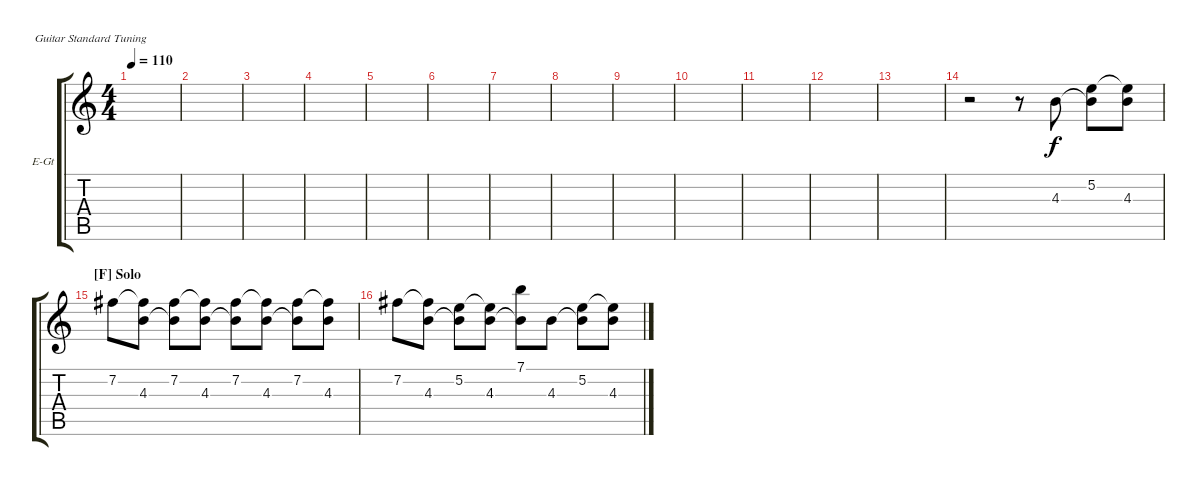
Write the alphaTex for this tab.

\bracketExtendMode groupsimilarinstruments
\firstSystemTrackNameOrientation horizontal
\otherSystemsTrackNameOrientation horizontal
\track ("Electric Guitar 2" "E-Gt") {instrument overdrivenguitar}
\staff {score tabs}
\tuning (E4 B3 G3 D3 A2 E2)
\ts (4 4)
\tempo 110
\clef g2
\scale
0.333333
\ks c
|
\scale
0.333333 |
\scale
0.333333 |
\scale
0.333333 |
\scale
0.333333 |
\scale
0.333333 |
\scale
0.333333 |
\scale
0.333333 |
\scale
0.333333 |
\scale
0.333333 |
\scale
0.333333 |
\scale
0.333333 |
\scale
0.333333 |
\scale
0.333333 r.2 r.8 4.3.8 (5.2 4.3{t}).8 (5.2{t} 4.3).8 |
\section ("F" "Solo")
\scale
0.333333 7.2.8 (7.2{t} 4.3).8 (7.2 4.3{t}).8 (7.2{t} 4.3).8 (7.2 4.3{t}).8 (7.2{t} 4.3).8 (7.2 4.3{t}).8 (7.2{t} 4.3).8 |
\scale
0.333333 7.2.8 (7.2{t} 4.3).8 (5.2 4.3{t}).8 (5.2{t} 4.3).8 (7.1 4.3{t}).8 4.3.8 (5.2 4.3{t}).8 (5.2{t} 4.3).8
